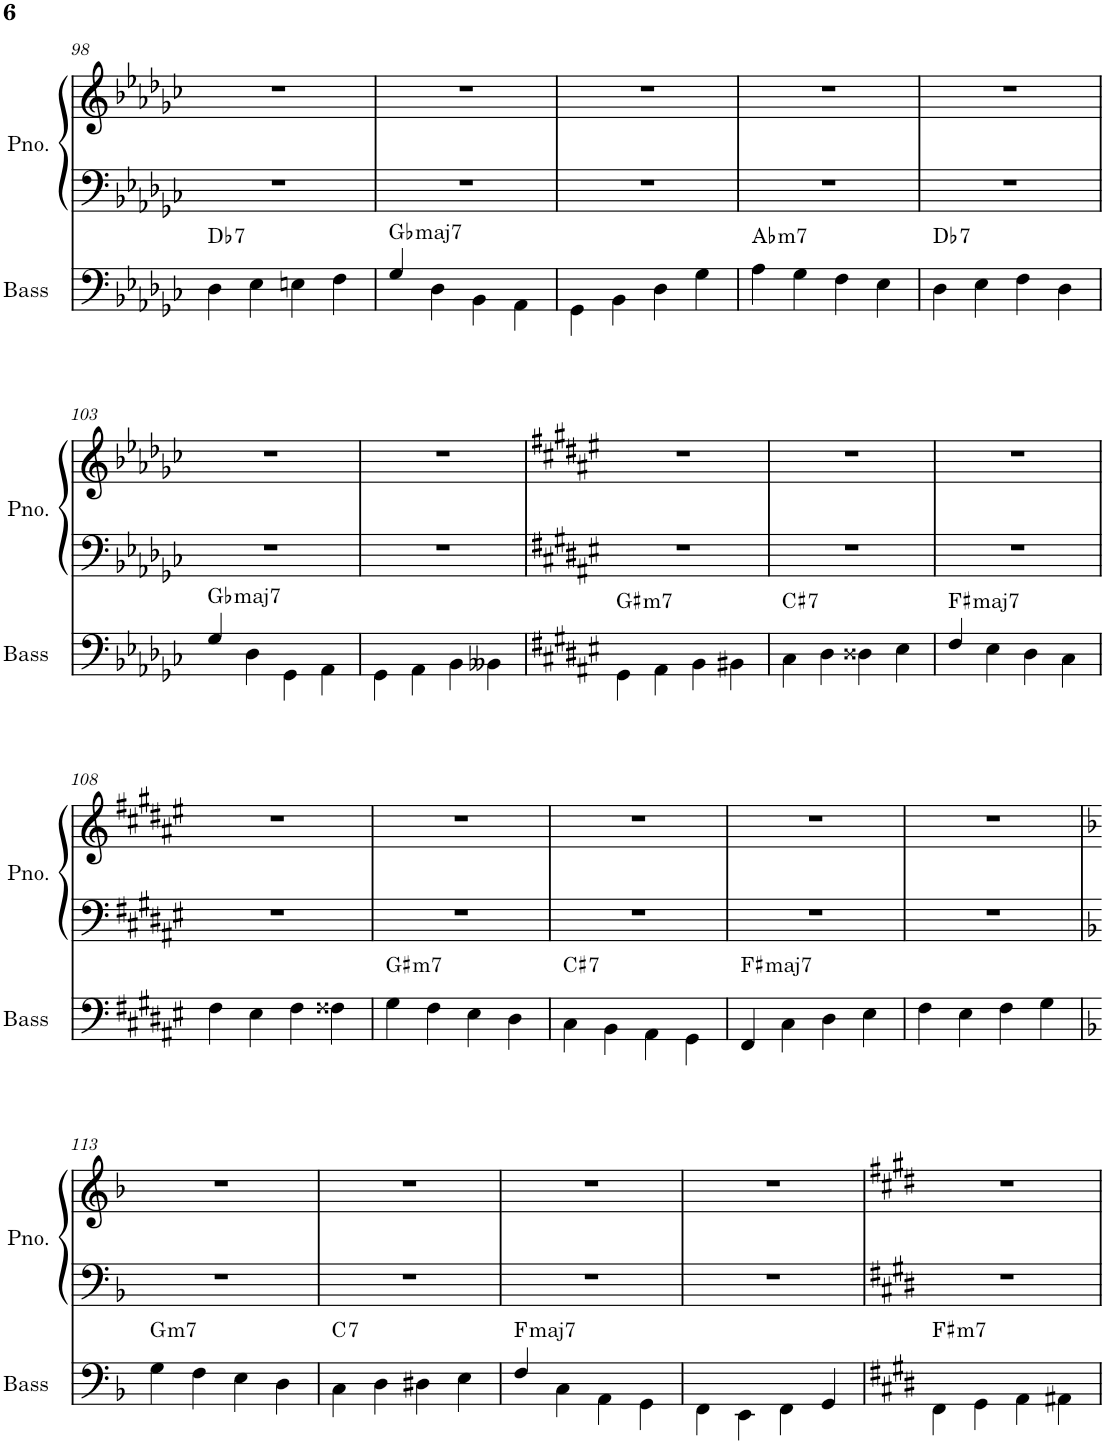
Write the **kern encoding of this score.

**kern	**harte	**kern	**kern
*part2	*part2	*part1	*part1
*staff3	*	*staff2	*staff1
*I"Acoustic Bass	*	*I"Piano	*
*I'Bass	*	*I'Pno.	*
!!LO:PB:g=z
*clefF4	*	*clefF4	*clefG2
*Trd7c12	*	*	*
*k[b-e-a-d-g-c-]	*	*k[b-e-a-d-g-c-]	*k[b-e-a-d-g-c-]
*M4/4	*	*M4/4	*M4/4
=98	=98	=98	=98
!	!LO:H:kt=7	!	!
4D-\	Db:7	1r	1r
4E-\	.	.	.
4En\	.	.	.
4F\	.	.	.
=99	=99	=99	=99
!	!LO:H:kt=maj7	!	!
4G-/	Gb:maj7	1r	1r
4D-\	.	.	.
4BB-\	.	.	.
4AA-\	.	.	.
=100	=100	=100	=100
4GG-\	.	1r	1r
4BB-\	.	.	.
4D-\	.	.	.
4G-\	.	.	.
=101	=101	=101	=101
!	!LO:H:kt=m7	!	!
4A-\	Ab:min7	1r	1r
4G-\	.	.	.
4F\	.	.	.
4E-\	.	.	.
=102	=102	=102	=102
!	!LO:H:kt=7	!	!
4D-\	Db:7	1r	1r
4E-\	.	.	.
4F\	.	.	.
4D-\	.	.	.
!!LO:LB:g=z
=103	=103	=103	=103
!	!LO:H:kt=maj7	!	!
4G-/	Gb:maj7	1r	1r
4D-\	.	.	.
4GG-\	.	.	.
4AA-\	.	.	.
=104	=104	=104	=104
4GG-\	.	1r	1r
4AA-\	.	.	.
4BB-\	.	.	.
4BB--X\	.	.	.
=105	=105	=105	=105
*k[f#c#g#d#a#e#]	*	*k[f#c#g#d#a#e#]	*k[f#c#g#d#a#e#]
!	!LO:H:kt=m7	!	!
4GG#\	G#:min7	1r	1r
4AA#\	.	.	.
4BB\	.	.	.
4BB#X\	.	.	.
=106	=106	=106	=106
!	!LO:H:kt=7	!	!
4C#\	C#:7	1r	1r
4D#\	.	.	.
4D##X\	.	.	.
4E#\	.	.	.
=107	=107	=107	=107
!	!LO:H:kt=maj7	!	!
4F#/	F#:maj7	1r	1r
4E#\	.	.	.
4D#\	.	.	.
4C#\	.	.	.
!!LO:LB:g=z
=108	=108	=108	=108
4F#\	.	1r	1r
4E#\	.	.	.
4F#\	.	.	.
4F##X\	.	.	.
=109	=109	=109	=109
!	!LO:H:kt=m7	!	!
4G#\	G#:min7	1r	1r
4F#\	.	.	.
4E#\	.	.	.
4D#\	.	.	.
=110	=110	=110	=110
!	!LO:H:kt=7	!	!
4C#\	C#:7	1r	1r
4BB\	.	.	.
4AA#\	.	.	.
4GG#\	.	.	.
=111	=111	=111	=111
!	!LO:H:kt=maj7	!	!
4FF#/	F#:maj7	1r	1r
4C#\	.	.	.
4D#\	.	.	.
4E#\	.	.	.
=112	=112	=112	=112
4F#\	.	1r	1r
4E#\	.	.	.
4F#\	.	.	.
4G#\	.	.	.
!!LO:LB:g=z
=113	=113	=113	=113
*k[b-]	*	*k[b-]	*k[b-]
!	!LO:H:kt=m7	!	!
4G\	G:min7	1r	1r
4F\	.	.	.
4E\	.	.	.
4D\	.	.	.
=114	=114	=114	=114
!	!LO:H:kt=7	!	!
4C\	C:7	1r	1r
4D\	.	.	.
4D#X\	.	.	.
4E\	.	.	.
=115	=115	=115	=115
!	!LO:H:kt=maj7	!	!
4F/	F:maj7	1r	1r
4C\	.	.	.
4AA\	.	.	.
4GG\	.	.	.
=116	=116	=116	=116
4FF\	.	1r	1r
4EE\	.	.	.
4FF\	.	.	.
4GG/	.	.	.
=117	=117	=117	=117
*k[f#c#g#d#]	*	*k[f#c#g#d#]	*k[f#c#g#d#]
!	!LO:H:kt=m7	!	!
4FF#\	F#:min7	1r	1r
4GG#\	.	.	.
4AA\	.	.	.
4AA#X\	.	.	.
=	=	=	=
*-	*-	*-	*-
